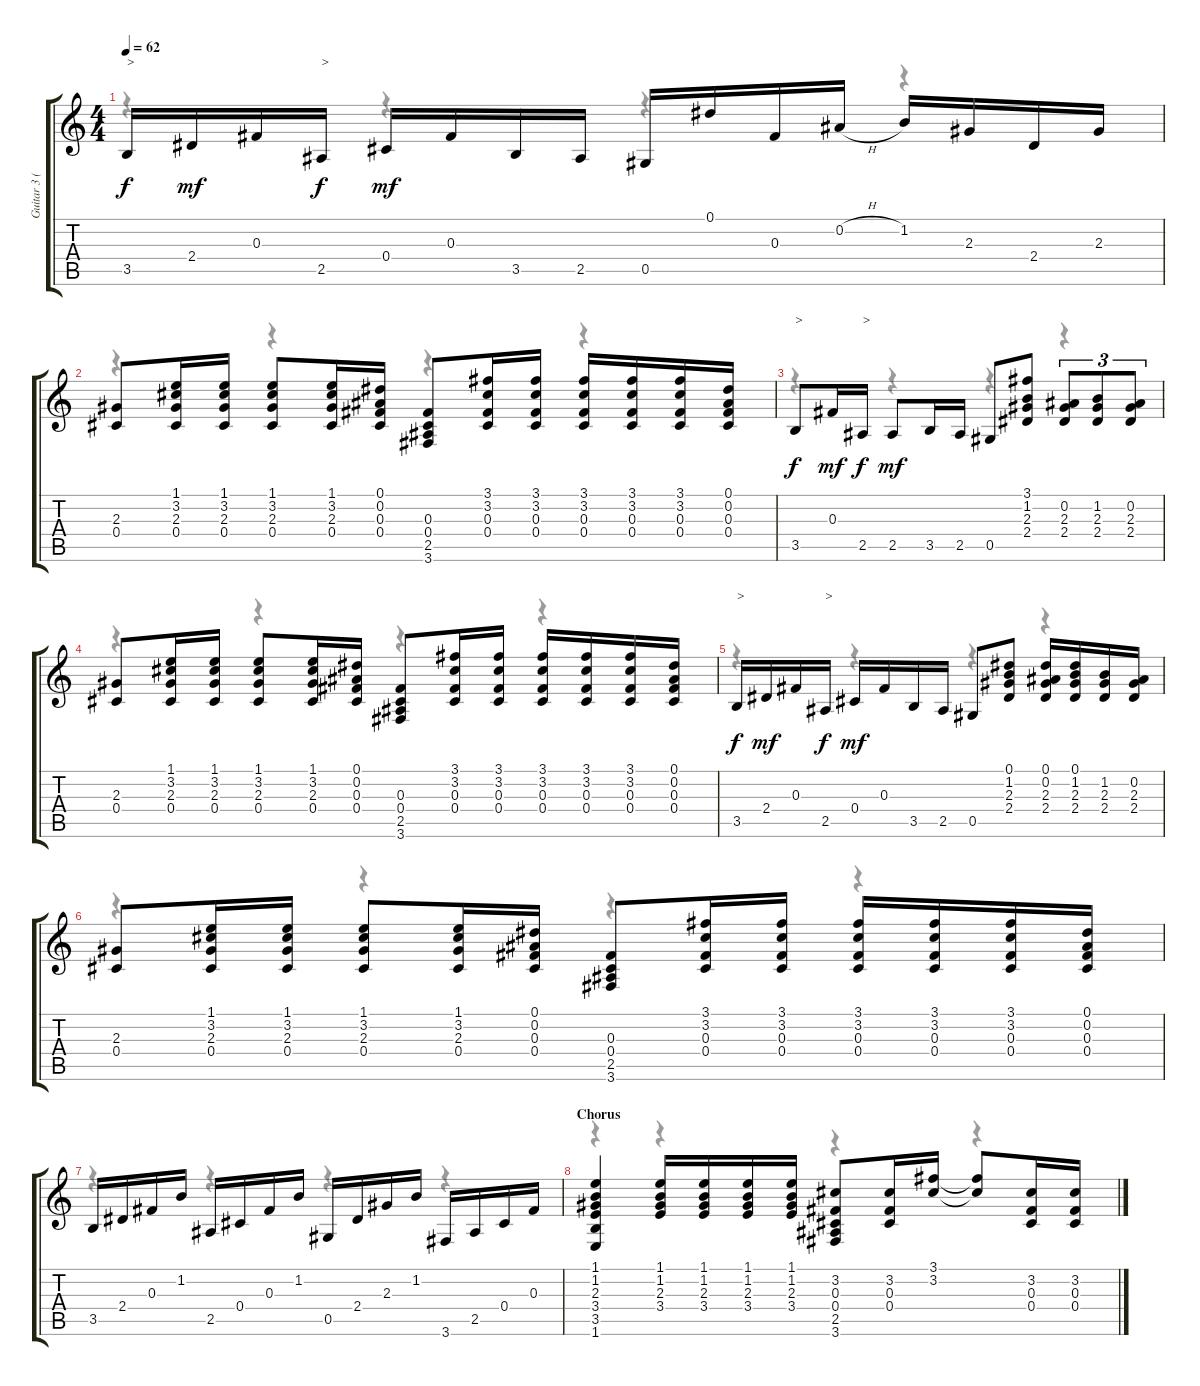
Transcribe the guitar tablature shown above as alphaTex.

\track ("Guitar 3 (Izzy)" "Guitar 3 (") {instrument electricguitarclean}
\staff {score tabs}
\tuning (Eb4 Bb3 Gb3 Db3 Ab2 Eb2) {hide}
\voice
\ts (4 4)
\tempo 62
\clef g2
\ks c
3.5.16{txt ">" dy f} 2.4.16{dy mf} 0.3.16 2.5.16{txt ">" dy f} 0.4.16{dy mf} 0.3.16 3.5.16 2.5.16 0.5.16 0.1.16 0.3.16 0.2{h}.16 1.2.16 2.3.16 2.4.16 2.3.16 |
(2.3 0.4).8 (1.1 3.2 2.3 0.4).16 (1.1 3.2 2.3 0.4).16 (1.1 3.2 2.3 0.4).8 (1.1 3.2 2.3 0.4).16 (0.1 0.2 0.3 0.4).16 (0.3 0.4 2.5 3.6).8 (3.1 3.2 0.3 0.4).16 (3.1 3.2 0.3 0.4).16 (3.1 3.2 0.3 0.4).16 (3.1 3.2 0.3 0.4).16 (3.1 3.2 0.3 0.4).16 (0.1 0.2 0.3 0.4).16 |
3.5.8{txt ">" dy f} 0.3.16{dy mf} 2.5.16{txt ">" dy f} 2.5.8{dy mf} 3.5.16 2.5.16 0.5.8 (3.1 1.2 2.3 2.4).8 (0.2 2.3 2.4).8{tu (3 2)} (1.2 2.3 2.4).8{tu (3 2)} (0.2 2.3 2.4).8{tu (3 2)} |
(2.3 0.4).8 (1.1 3.2 2.3 0.4).16 (1.1 3.2 2.3 0.4).16 (1.1 3.2 2.3 0.4).8 (1.1 3.2 2.3 0.4).16 (0.1 0.2 0.3 0.4).16 (0.3 0.4 2.5 3.6).8 (3.1 3.2 0.3 0.4).16 (3.1 3.2 0.3 0.4).16 (3.1 3.2 0.3 0.4).16 (3.1 3.2 0.3 0.4).16 (3.1 3.2 0.3 0.4).16 (0.1 0.2 0.3 0.4).16 |
3.5.16{txt ">" dy f} 2.4.16{dy mf} 0.3.16 2.5.16{txt ">" dy f} 0.4.16{dy mf} 0.3.16 3.5.16 2.5.16 0.5.8 (0.1 1.2 2.3 2.4).8 (0.1 0.2 2.3 2.4).16 (0.1 1.2 2.3 2.4).16 (1.2 2.3 2.4).16 (0.2 2.3 2.4).16 |
(2.3 0.4).8 (1.1 3.2 2.3 0.4).16 (1.1 3.2 2.3 0.4).16 (1.1 3.2 2.3 0.4).8 (1.1 3.2 2.3 0.4).16 (0.1 0.2 0.3 0.4).16 (0.3 0.4 2.5 3.6).8 (3.1 3.2 0.3 0.4).16 (3.1 3.2 0.3 0.4).16 (3.1 3.2 0.3 0.4).16 (3.1 3.2 0.3 0.4).16 (3.1 3.2 0.3 0.4).16 (0.1 0.2 0.3 0.4).16 |
3.5.16 2.4.16 0.3.16 1.2.16 2.5.16 0.4.16 0.3.16 1.2.16 0.5.16 2.4.16 2.3.16 1.2.16 3.6.16 2.5.16 0.4.16 0.3.16 |
\section ("" "Chorus")
(1.1 1.2 2.3 3.4 3.5 1.6).4 (1.1 1.2 2.3 3.4).16 (1.1 1.2 2.3 3.4).16 (1.1 1.2 2.3 3.4).16 (1.1 1.2 2.3 3.4).16 (3.2 0.3 0.4 2.5 3.6).8 (3.2 0.3 0.4).16 (3.1 3.2).16 (3.1{t} 3.2{t}).8 (3.2 0.3 0.4).16 (3.2 0.3 0.4).16
\voice
\clef g2
\ottava regular
\simile none
\ks c
r.4{dy f} r.4 r.4 r.4 |
r.4 r.4 r.4 r.4 |
r.4 r.4 r.4 r.4 |
r.4 r.4 r.4 r.4 |
r.4 r.4 r.4 r.4 |
r.4 r.4 r.4 r.4 |
r.4 r.4 r.4 r.4 |
r.4 r.4 r.4 r.4
